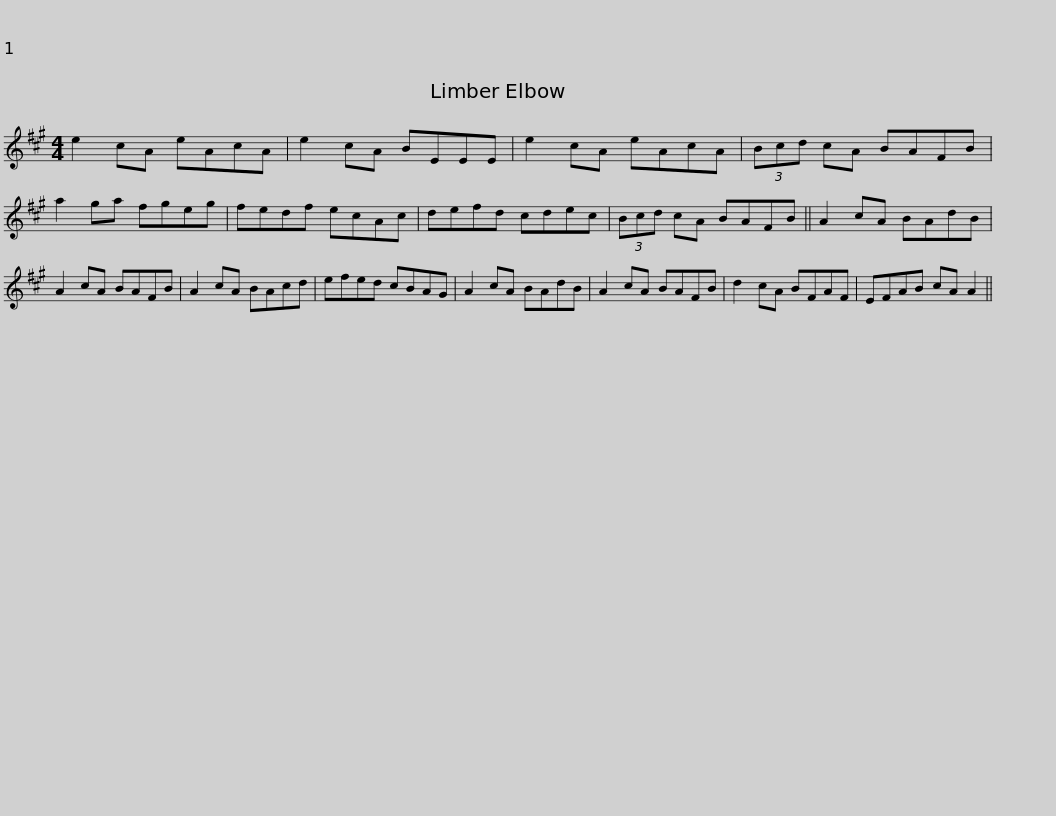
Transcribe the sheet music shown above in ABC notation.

X:1
L:1/8
M:4/4
I:linebreak $
K:A
V:1 treble
V:1
 e2 cA eAcA | e2 cA BEEE | e2 cA eAcA | (3Bcd cA BAFB | a2 ga fgeg |$ %5
 fedf ecAc | defd cdec | (3Bcd cA BAFB || A2 cA BAdB | A2 cA BAFB |$ %10
 A2 cA BAcd | efed cBAG | A2 cA BAdB | A2 cA BAFB | d2 cA BFAF | %15
 EFAB cA A2 || %16
